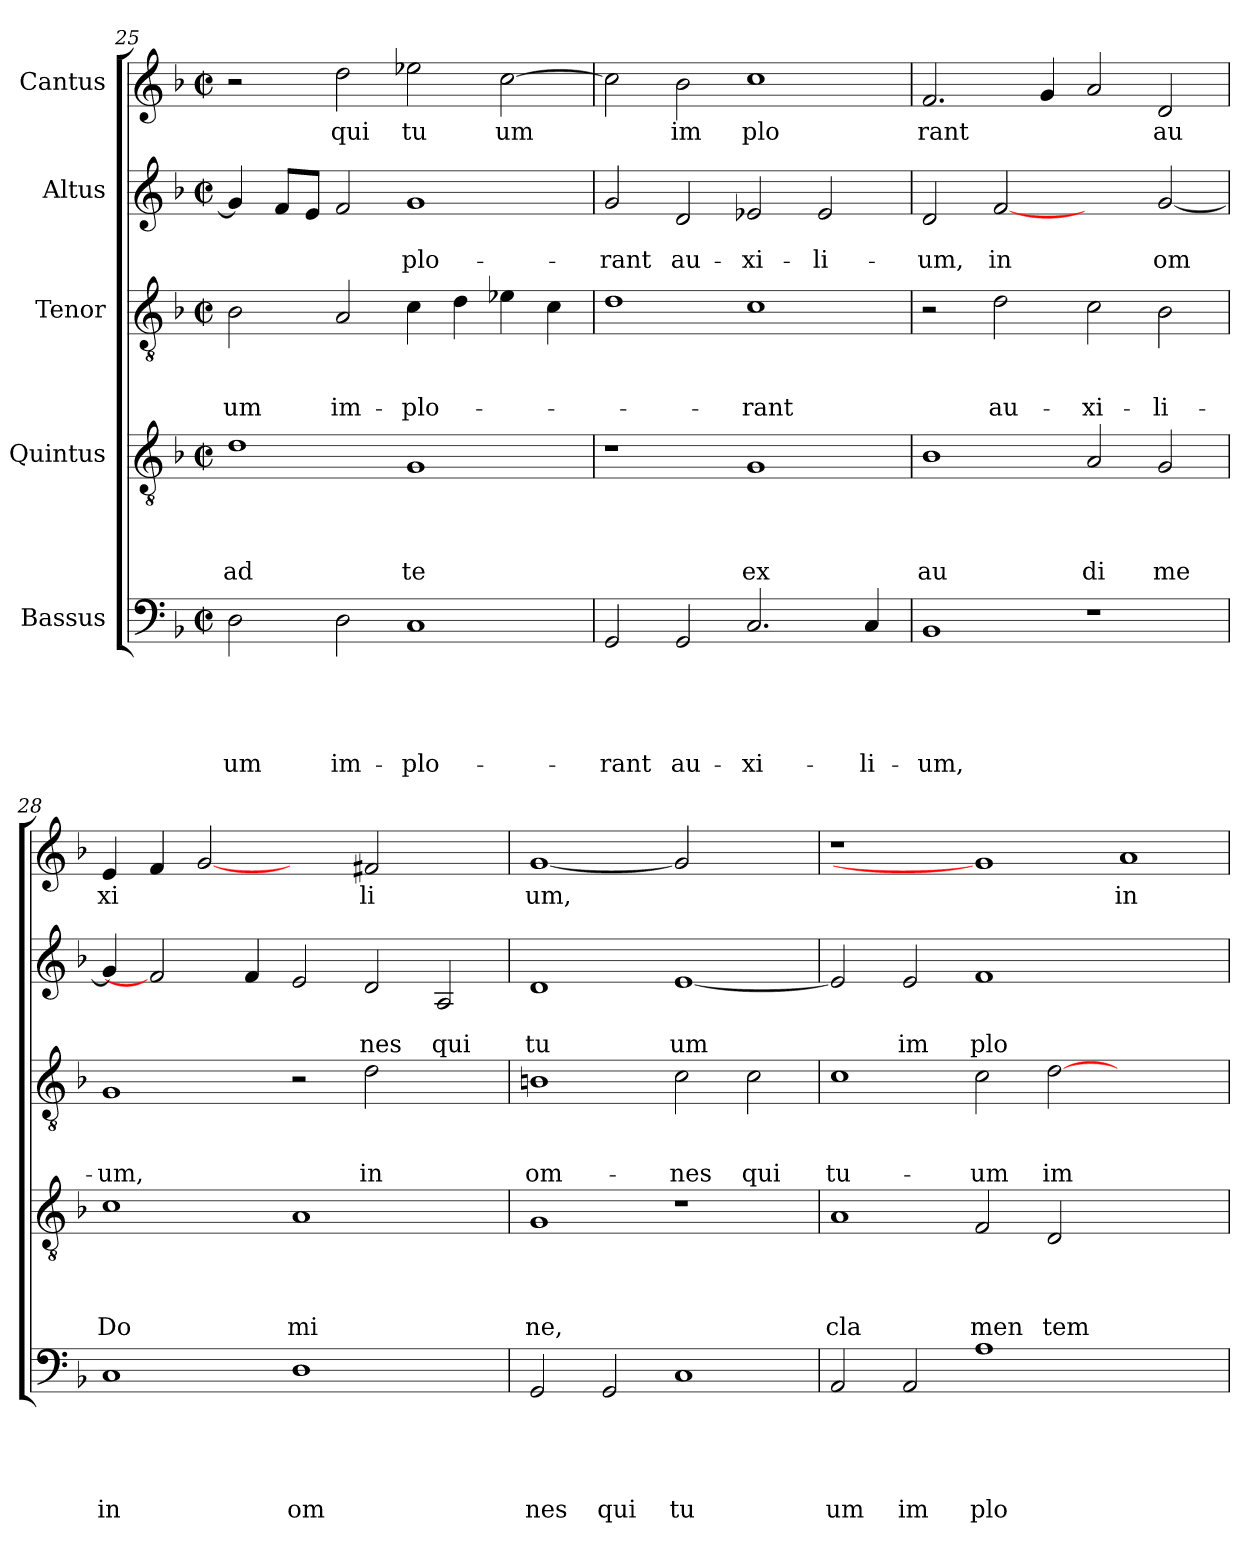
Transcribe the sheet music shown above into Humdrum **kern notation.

**kern	**text	**text	**text	**text	**text	**kern	**text	**text	**text	**text	**kern	**text	**text	**text	**kern	**text	**text	**kern	**text
*part5	*part5	*part5	*part5	*part5	*part5	*part4	*part4	*part4	*part4	*part4	*part3	*part3	*part3	*part3	*part2	*part2	*part2	*part1	*part1
*staff5	*staff5	*staff5	*staff5	*staff5	*staff5	*staff4	*staff4	*staff4	*staff4	*staff4	*staff3	*staff3	*staff3	*staff3	*staff2	*staff2	*staff2	*staff1	*staff1
*I"Bassus	*	*	*	*	*	*I"Quintus	*	*	*	*	*I"Tenor	*	*	*	*I"Altus	*	*	*I"Cantus	*
*clefF4	*	*	*	*	*	*clefGv2	*	*	*	*	*clefGv2	*	*	*	*clefG2	*	*	*clefG2	*
*k[b-]	*	*	*	*	*	*k[b-]	*	*	*	*	*k[b-]	*	*	*	*k[b-]	*	*	*k[b-]	*
*F:	*	*	*	*	*	*F:	*	*	*	*	*F:	*	*	*	*F:	*	*	*F:	*
*M2/2	*	*	*	*	*	*M2/2	*	*	*	*	*M2/2	*	*	*	*M2/2	*	*	*M2/2	*
*met(c|)	*	*	*	*	*	*met(c|)	*	*	*	*	*met(c|)	*	*	*	*met(c|)	*	*	*met(c|)	*
=25	=25	=25	=25	=25	=25	=25	=25	=25	=25	=25	=25	=25	=25	=25	=25	=25	=25	=25	=25
!	!	!	!	!	!LO:LY:b	!	!	!	!	!LO:LY:b	!	!	!	!LO:LY:b	!	!	!	!	!
2D\	.	.	.	.	-um	1d	.	.	.	ad	2B-\	.	.	-um	4g/]	.	.	2r	.
.	.	.	.	.	.	.	.	.	.	.	.	.	.	.	8f/L	.	.	.	.
.	.	.	.	.	.	.	.	.	.	.	.	.	.	.	8e/J	.	.	.	.
!	!	!	!	!	!LO:LY:b	!	!	!	!	!	!	!	!	!LO:LY:b	!	!	!	!	!LO:LY:b
2D\	.	.	.	.	im-	.	.	.	.	.	2A/	.	.	im-	2f/	.	.	2dd\	qui
!	!	!	!	!	!LO:LY:b	!	!	!	!	!LO:LY:b	!	!	!	!LO:LY:b	!	!	!LO:LY:b	!	!LO:LY:b
1C	.	.	.	.	-plo-	1G	.	.	.	te	4c\	.	.	-plo-	1g	.	-plo-	2ee-X\	tu
.	.	.	.	.	.	.	.	.	.	.	4d\	.	.	.	.	.	.	.	.
!	!	!	!	!	!	!	!	!	!	!	!	!	!	!	!	!	!	!	!LO:LY:b
.	.	.	.	.	.	.	.	.	.	.	4e-X\	.	.	.	.	.	.	[>2cc\	um
.	.	.	.	.	.	.	.	.	.	.	4c\	.	.	.	.	.	.	.	.
=26	=26	=26	=26	=26	=26	=26	=26	=26	=26	=26	=26	=26	=26	=26	=26	=26	=26	=26	=26
!	!	!	!	!	!LO:LY:b	!	!	!	!	!	!	!	!	!	!	!	!LO:LY:b	!	!
2GG/	.	.	.	.	-rant	1r	.	.	.	.	1d	.	.	.	2g/	.	-rant	2cc\]	.
!	!	!	!	!	!LO:LY:b	!	!	!	!	!	!	!	!	!	!	!	!LO:LY:b	!	!LO:LY:b
2GG/	.	.	.	.	au-	.	.	.	.	.	.	.	.	.	2d/	.	au-	2b-\	im
!	!	!	!	!	!LO:LY:b	!	!	!	!	!LO:LY:b	!	!	!	!LO:LY:b	!	!	!LO:LY:b	!	!LO:LY:b
2.C/	.	.	.	.	-xi-	1G	.	.	.	ex	1c	.	.	-rant	2e-X/	.	-xi-	1cc	plo
!	!	!	!	!	!	!	!	!	!	!	!	!	!	!	!	!	!LO:LY:b	!	!
.	.	.	.	.	.	.	.	.	.	.	.	.	.	.	2e-/	.	-li-	.	.
!	!	!	!	!	!LO:LY:b	!	!	!	!	!	!	!	!	!	!	!	!	!	!
4C/	.	.	.	.	-li-	.	.	.	.	.	.	.	.	.	.	.	.	.	.
!!LO:LB:g=z
=27	=27	=27	=27	=27	=27	=27	=27	=27	=27	=27	=27	=27	=27	=27	=27	=27	=27	=27	=27
!	!	!	!	!	!LO:LY:b	!	!	!	!	!LO:LY:b	!	!	!	!	!	!	!LO:LY:b	!	!LO:LY:b
1BB-	.	.	.	.	-um,	1B-	.	.	.	au	2r	.	.	.	2d/	.	-um,	2.f/	rant
!	!	!	!	!	!	!	!	!	!	!	!	!	!	!LO:LY:b	!	!	!LO:LY:b	!	!
.	.	.	.	.	.	.	.	.	.	.	2d\	.	.	au-	[2f	.	in	.	.
.	.	.	.	.	.	.	.	.	.	.	.	.	.	.	.	.	.	4g/	.
!	!	!	!	!	!	!	!	!	!	!LO:LY:b	!	!	!	!LO:LY:b	!	!	!	!	!
1r	.	.	.	.	.	2A/	.	.	.	di	2c\	.	.	-xi-	2ryy	.	.	2a/	.
!	!	!	!	!	!	!	!	!	!	!LO:LY:b	!	!	!	!LO:LY:b	!	!	!LO:LY:b	!	!LO:LY:b
.	.	.	.	.	.	2G/	.	.	.	me	2B-\	.	.	-li-	[<2g/	.	om	2d/	au
=28	=28	=28	=28	=28	=28	=28	=28	=28	=28	=28	=28	=28	=28	=28	=28	=28	=28	=28	=28
!	!	!	!	!	!LO:LY:b	!	!	!	!	!LO:LY:b	!	!	!	!LO:LY:b	!	!	!	!	!LO:LY:b
1C	.	.	.	.	in	1c	.	.	.	Do	1G	.	.	-um,	4g/]	.	.	4e/	xi
.	.	.	.	.	.	.	.	.	.	.	.	.	.	.	2f]	.	.	4f/	.
.	.	.	.	.	.	.	.	.	.	.	.	.	.	.	.	.	.	[2g	.
.	.	.	.	.	.	.	.	.	.	.	.	.	.	.	4f/	.	.	.	.
!	!	!	!	!	!LO:LY:b	!	!	!	!	!LO:LY:b	!	!	!	!	!	!	!	!	!
1D	.	.	.	.	om	1A	.	.	.	mi	2r	.	.	.	2e/	.	.	2ryy	.
!	!	!	!	!	!	!	!	!	!	!	!	!	!	!LO:LY:b	!	!	!LO:LY:b	!	!LO:LY:b
.	.	.	.	.	.	.	.	.	.	.	2d\	.	.	in	2d/	.	nes	2f#/	li
!	!	!	!	!	!	!	!	!	!	!	!	!	!	!	!	!	!LO:LY:b	!	!
2ryy	.	.	.	.	.	2ryy	.	.	.	.	2ryy	.	.	.	2A/	.	qui	2ryy	.
=29	=29	=29	=29	=29	=29	=29	=29	=29	=29	=29	=29	=29	=29	=29	=29	=29	=29	=29	=29
!	!	!	!	!	!LO:LY:b	!	!	!	!	!LO:LY:b	!	!	!	!LO:LY:b	!	!	!LO:LY:b	!	!LO:LY:b
2GG/	.	.	.	.	nes	1G	.	.	.	ne,	1Bn	.	.	om-	1d	.	tu	[1g	um,
!	!	!	!	!	!LO:LY:b	!	!	!	!	!	!	!	!	!	!	!	!	!	!
2GG/	.	.	.	.	qui	.	.	.	.	.	.	.	.	.	.	.	.	.	.
!	!	!	!	!	!LO:LY:b	!	!	!	!	!	!	!	!	!LO:LY:b	!	!	!LO:LY:b	!	!
1C	.	.	.	.	tu	1r	.	.	.	.	2c\	.	.	-nes	[<1e	.	um	2g]	.
!	!	!	!	!	!	!	!	!	!	!	!	!	!	!LO:LY:b	!	!	!	!	!
.	.	.	.	.	.	.	.	.	.	.	2c\	.	.	qui	.	.	.	2ryy	.
=30	=30	=30	=30	=30	=30	=30	=30	=30	=30	=30	=30	=30	=30	=30	=30	=30	=30	=30	=30
!	!	!	!	!	!LO:LY:b	!	!	!	!	!LO:LY:b	!	!	!	!LO:LY:b	!	!	!	!	!
2AA/	.	.	.	.	um	1A	.	.	.	cla	1c	.	.	tu-	2e/]	.	.	1r	.
!	!	!	!	!	!LO:LY:b	!	!	!	!	!	!	!	!	!	!	!	!LO:LY:b	!	!
2AA/	.	.	.	.	im	.	.	.	.	.	.	.	.	.	2e/	.	im	.	.
!	!	!	!	!	!LO:LY:b	!	!	!	!	!LO:LY:b	!	!	!	!LO:LY:b	!	!	!LO:LY:b	!	!
1A	.	.	.	.	plo	2F/	.	.	.	men	2c\	.	.	-um	1f	.	plo	1g]	.
!	!	!	!	!	!	!	!	!	!	!LO:LY:b	!	!	!	!LO:LY:b	!	!	!	!	!
.	.	.	.	.	.	2D/	.	.	.	tem	[>2d\	.	.	im-	.	.	.	.	.
!	!	!	!	!	!	!	!	!	!	!	!	!	!	!	!	!	!	!	!LO:LY:b
1ryy	.	.	.	.	.	1ryy	.	.	.	.	1ryy	.	.	.	1ryy	.	.	1a	in
=	=	=	=	=	=	=	=	=	=	=	=	=	=	=	=	=	=	=	=
*-	*-	*-	*-	*-	*-	*-	*-	*-	*-	*-	*-	*-	*-	*-	*-	*-	*-	*-	*-
